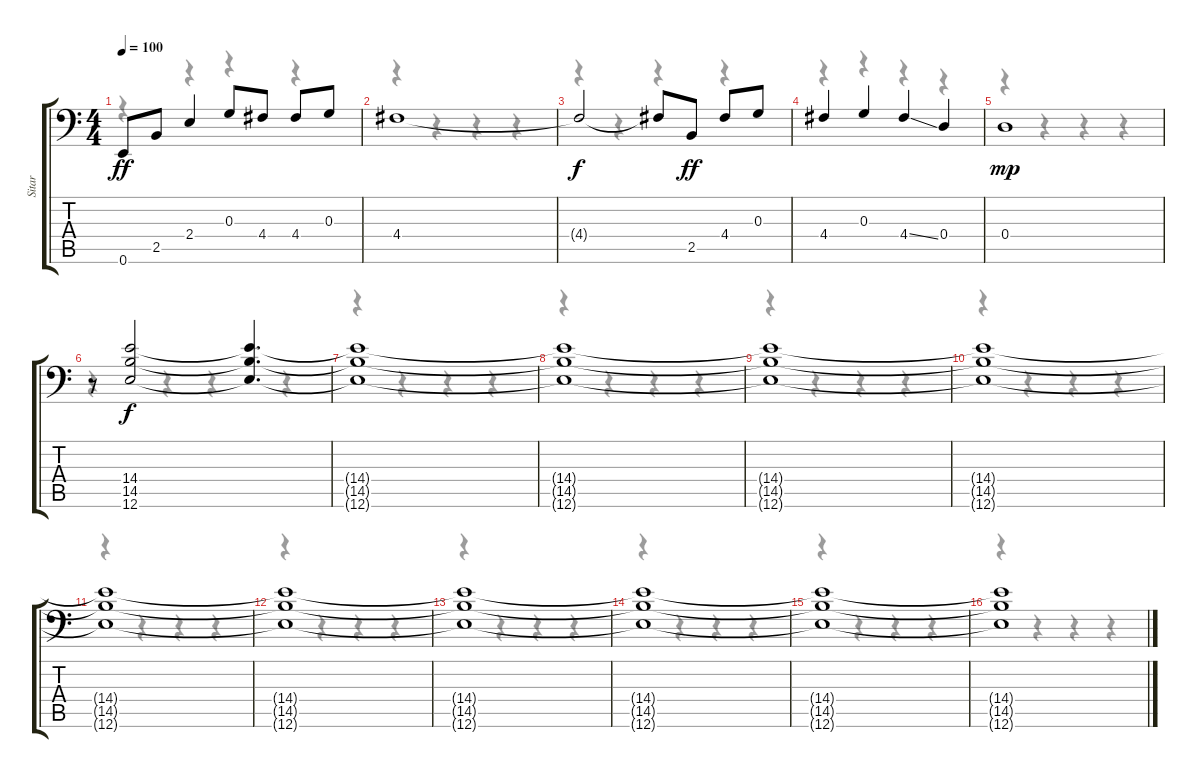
\track ("Sitar" "Sitar") {instrument sitar}
\staff {score tabs}
\tuning (E4 B3 G3 D3 A2 E2) {hide}
\voice
\ts (4 4)
\tempo 100
\clef f4
\ks c
0.6.8{dy ff} 2.5.8 2.4.4 0.3.8 4.4.8 4.4.8 0.3.8 |
4.4.1 |
4.4{t}.2{dy f} 4.4{t}.8 2.5.8{dy ff} 4.4.8 0.3.8 |
4.4.4 0.3.4 4.4{ss}.4 0.4.4 |
0.4.1{dy mp} |
r.8 (14.4 14.5 12.6).2{dy f} (14.4{t} 14.5{t} 12.6{t}).4{d} |
(14.4{t} 14.5{t} 12.6{t}).1 |
(14.4{t} 14.5{t} 12.6{t}).1 |
(14.4{t} 14.5{t} 12.6{t}).1 |
(14.4{t} 14.5{t} 12.6{t}).1 |
(14.4{t} 14.5{t} 12.6{t}).1 |
(14.4{t} 14.5{t} 12.6{t}).1 |
(14.4{t} 14.5{t} 12.6{t}).1 |
(14.4{t} 14.5{t} 12.6{t}).1 |
(14.4{t} 14.5{t} 12.6{t}).1 |
(14.4{t} 14.5{t} 12.6{t}).1
\voice
\clef f4
\ottava regular
\simile none
\ks c
r.4{dy f} r.4 r.4 r.4 |
r.4 r.4 r.4 r.4 |
r.4 r.4 r.4 r.4 |
r.4 r.4 r.4 r.4 |
r.4 r.4 r.4 r.4 |
r.4 r.4 r.4 r.4 |
r.4 r.4 r.4 r.4 |
r.4 r.4 r.4 r.4 |
r.4 r.4 r.4 r.4 |
r.4 r.4 r.4 r.4 |
r.4 r.4 r.4 r.4 |
r.4 r.4 r.4 r.4 |
r.4 r.4 r.4 r.4 |
r.4 r.4 r.4 r.4 |
r.4 r.4 r.4 r.4 |
r.4 r.4 r.4 r.4
